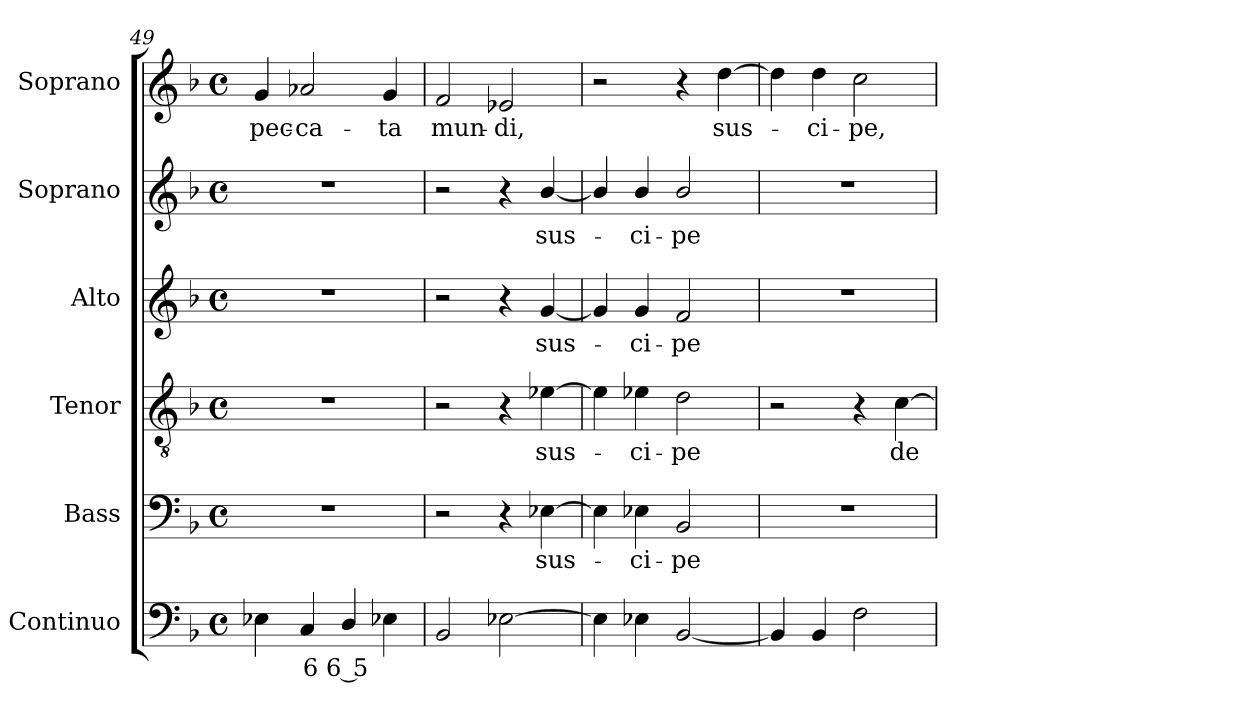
**kern	**text	**kern	**text	**kern	**text	**kern	**text	**kern	**text	**kern	**text
*part6	*part6	*part5	*part5	*part4	*part4	*part3	*part3	*part2	*part2	*part1	*part1
*staff6	*staff6	*staff5	*staff5	*staff4	*staff4	*staff3	*staff3	*staff2	*staff2	*staff1	*staff1
*I"Continuo	*	*I"Bass	*	*I"Tenor	*	*I"Alto	*	*I"Soprano	*	*I"Soprano	*
*I'Cont.	*	*I'B.	*	*I'T.	*	*I'A.	*	*I'S.	*	*I'S.	*
*clefF4	*	*clefF4	*	*clefGv2	*	*clefG2	*	*clefG2	*	*clefG2	*
*	*	*	*	*ITrd7c12	*	*	*	*	*	*	*
*k[b-]	*	*k[b-]	*	*k[b-]	*	*k[b-]	*	*k[b-]	*	*k[b-]	*
*F:	*	*F:	*	*F:	*	*F:	*	*F:	*	*F:	*
*M4/4	*	*M4/4	*	*M4/4	*	*M4/4	*	*M4/4	*	*M4/4	*
*met(c)	*	*met(c)	*	*met(c)	*	*met(c)	*	*met(c)	*	*met(c)	*
=49	=49	=49	=49	=49	=49	=49	=49	=49	=49	=49	=49
!	!	!	!	!	!	!	!	!	!	!	!LO:LY:b:color=#000000
4E-Xi\	.	1r	.	1r	.	1r	.	1r	.	4gi/	pec-
!	!LO:LY:b:color=#000000	!	!	!	!	!	!	!	!	!	!
!	!	!	!	!	!	!	!	!	!	!	!LO:LY:b:color=#000000
4Ci/	6	.	.	.	.	.	.	.	.	2a-Xi/	-ca-
!	!LO:LY:b:color=#000000	!	!	!	!	!	!	!	!	!	!
4Di/	6 5	.	.	.	.	.	.	.	.	.	.
!	!	!	!	!	!	!	!	!	!	!	!LO:LY:b:color=#000000
4E-Xi\	.	.	.	.	.	.	.	.	.	4gi/	-ta
=50	=50	=50	=50	=50	=50	=50	=50	=50	=50	=50	=50
!	!	!	!	!	!	!	!	!	!	!	!LO:LY:b:color=#000000
2BB-i/	.	2r	.	2r	.	2r	.	2r	.	2fi/	mun-
!	!	!	!	!	!	!	!	!	!	!	!LO:LY:b:color=#000000
[2E-Xi\	.	4r	.	4r	.	4r	.	4r	.	2e-Xi/	-di,
!	!	!	!LO:LY:b:color=#000000	!	!	!	!	!	!	!	!
!	!	!	!	!	!LO:LY:b:color=#000000	!	!	!	!	!	!
!	!	!	!	!	!	!	!LO:LY:b:color=#000000	!	!	!	!
!	!	!	!	!	!	!	!	!	!LO:LY:b:color=#000000	!	!
.	.	[4E-Xi\	sus-	[4E-Xi\	sus-	[4gi/	sus-	[4b-i/	sus-	.	.
=51	=51	=51	=51	=51	=51	=51	=51	=51	=51	=51	=51
4E-i\]	.	4E-i\]	.	4E-i\]	.	4gi/]	.	4b-i/]	.	2r	.
!	!	!	!LO:LY:b:color=#000000	!	!	!	!	!	!	!	!
!	!	!	!	!	!LO:LY:b:color=#000000	!	!	!	!	!	!
!	!	!	!	!	!	!	!LO:LY:b:color=#000000	!	!	!	!
!	!	!	!	!	!	!	!	!	!LO:LY:b:color=#000000	!	!
4E-Xi\	.	4E-Xi\	-ci-	4E-Xi\	-ci-	4gi/	-ci-	4b-i/	-ci-	.	.
!	!	!	!LO:LY:b:color=#000000	!	!	!	!	!	!	!	!
!	!	!	!	!	!LO:LY:b:color=#000000	!	!	!	!	!	!
!	!	!	!	!	!	!	!LO:LY:b:color=#000000	!	!	!	!
!	!	!	!	!	!	!	!	!	!LO:LY:b:color=#000000	!	!
[2BB-i/	.	2BB-i/	-pe	2Di\	-pe	2fi/	-pe	2b-i/	-pe	4r	.
!	!	!	!	!	!	!	!	!	!	!	!LO:LY:b:color=#000000
.	.	.	.	.	.	.	.	.	.	[4ddi\	sus-
=52	=52	=52	=52	=52	=52	=52	=52	=52	=52	=52	=52
4BB-i/]	.	1r	.	2r	.	1r	.	1r	.	4ddi\]	.
!	!	!	!	!	!	!	!	!	!	!	!LO:LY:b:color=#000000
4BB-i/	.	.	.	.	.	.	.	.	.	4ddi\	-ci-
!	!	!	!	!	!	!	!	!	!	!	!LO:LY:b:color=#000000
2Fi\	.	.	.	4r	.	.	.	.	.	2cci\	-pe,
!	!	!	!	!	!LO:LY:b:color=#000000	!	!	!	!	!	!
.	.	.	.	[4Ci\	de-	.	.	.	.	.	.
=	=	=	=	=	=	=	=	=	=	=	=
*-	*-	*-	*-	*-	*-	*-	*-	*-	*-	*-	*-
